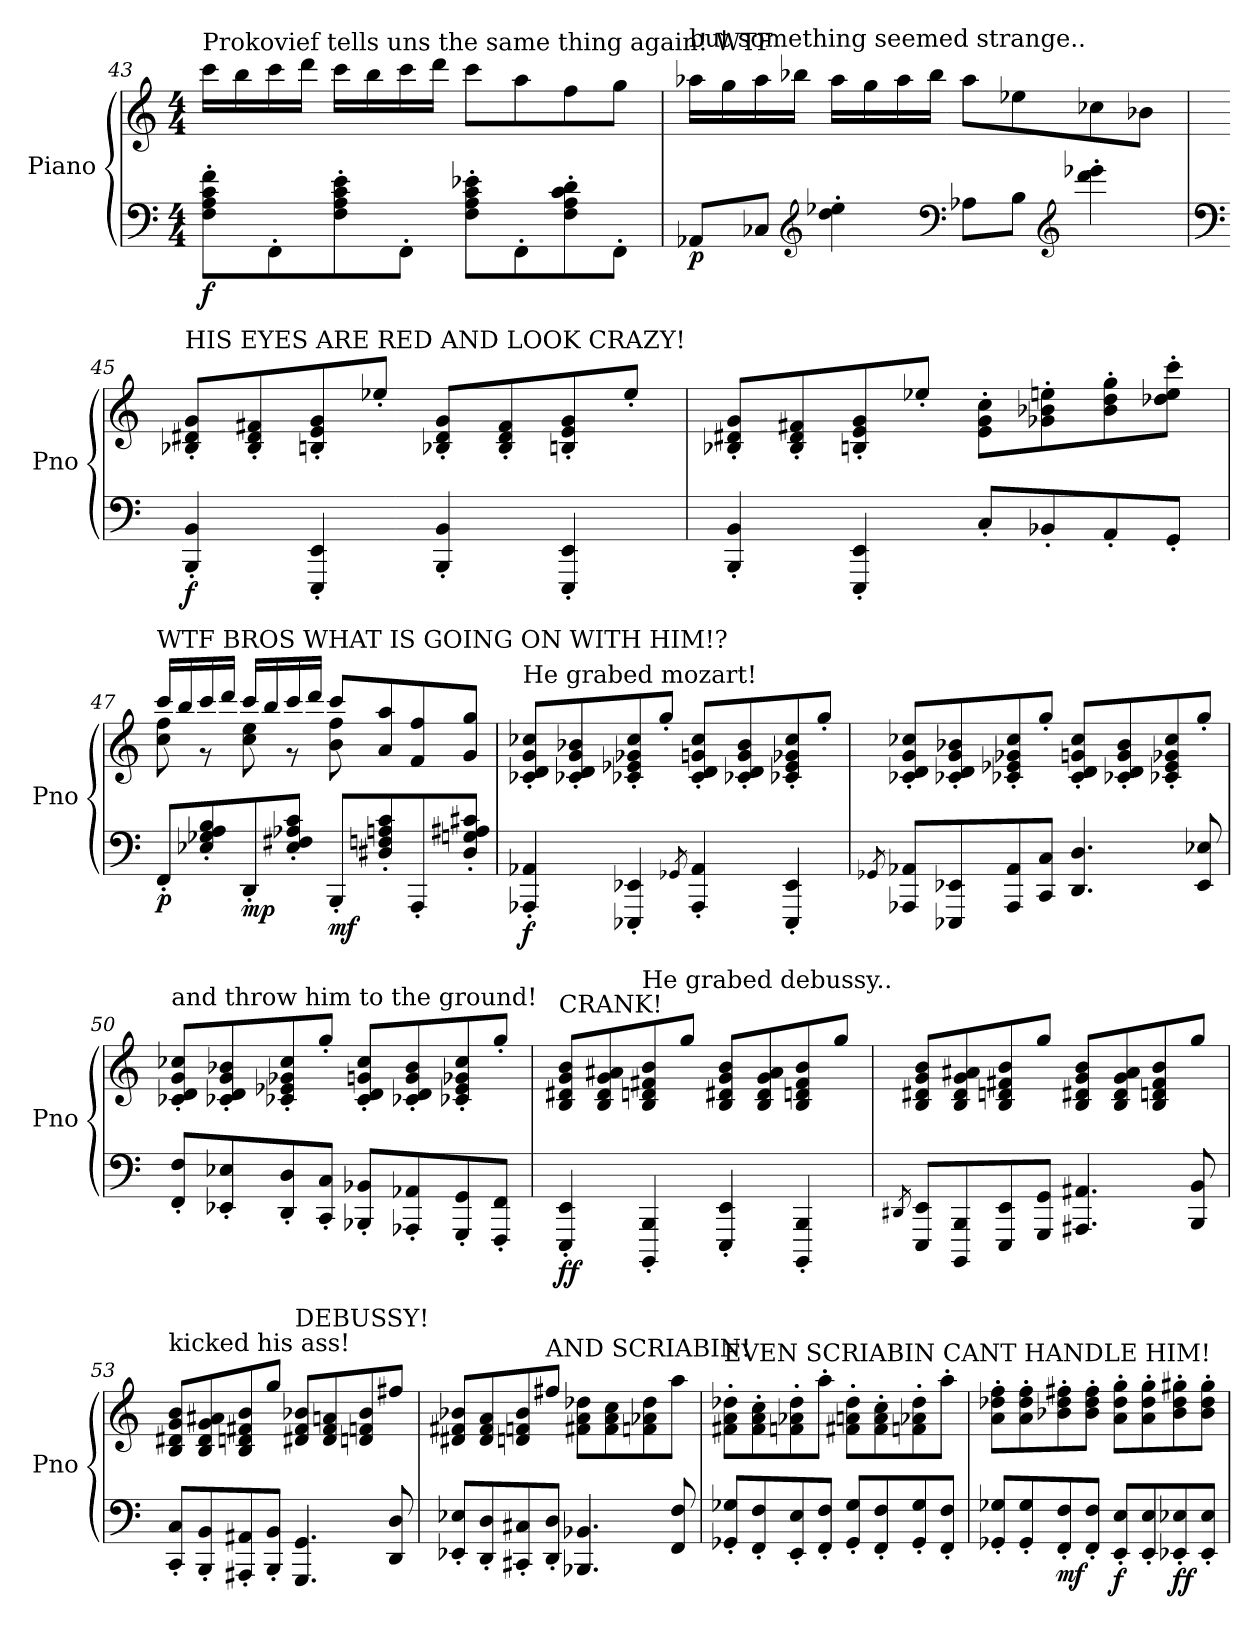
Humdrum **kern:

**kern	**kern	**dynam
*part1	*part1	*part1
*staff2	*staff1	*staff1/2
*I"Piano	*	*
*I'Pno	*	*
*clefF4	*clefG2	*
*k[]	*k[]	*
*M4/4	*M4/4	*
=43	=43	=43
!	!LO:TX:a:t=Prokovief tells uns the same thing again! WTF	!
!	!	!LO:DY:b=2
8F\' 8A\' 8c\' 8f\'L	16ccc\LL	f
.	16bb\	.
8FF'\	16ccc\	.
.	16ddd\JJ	.
8F\' 8A\' 8c\' 8e\'	16ccc\LL	.
.	16bb\	.
8FF'\J	16ccc\	.
.	16ddd\JJ	.
8F\' 8A\' 8c\' 8e-X\'L	8ccc\L	.
8FF'\	8aa\	.
8F\' 8A\' 8c\' 8d\'	8ff\	.
8FF'\J	8gg\J	.
!!LO:LB:g=z
=44	=44	=44
!	!LO:TX:a:t=but something seemed strange..	!
!	!	!LO:DY:b=2
8AA-X/L	16aa-X\LL	p
.	16gg\	.
8C-X/J	16aa-\	.
.	16bb-X\JJ	.
*clefG2	*	*
4dd\' 4ee-X\'	16aa-\LL	.
.	16gg\	.
.	16aa-\	.
.	16bb-\JJ	.
*clefF4	*	*
8A-X\L	8aa-\L	.
8B\J	8ee-X\	.
*clefG2	*	*
4ddd\' 4eee-X\'	8cc-X\	.
.	8b-X\J	.
=45	=45	=45
*clefF4	*	*
!	!LO:TX:a:t=HIS EYES ARE RED AND LOOK CRAZY!	!
!	!	!LO:DY:b=2
4BBB/' 4BB/'	8B-X/' 8d#X/' 8g/'L	f
.	8B-/' 8d#/' 8f#X/'	.
4EEE/' 4EE/'	8Bn/' 8e/' 8g/'	.
.	8ee-X'/J	.
4BBB/' 4BB/'	8B-X/' 8d#/' 8g/'L	.
.	8B-/' 8d#/' 8f#/'	.
4EEE/' 4EE/'	8Bn/' 8e/' 8g/'	.
.	8ee-'/J	.
=46	=46	=46
4BBB/' 4BB/'	8B-X/' 8d#X/' 8g/'L	.
.	8B-/' 8d#/' 8f#X/'	.
4EEE/' 4EE/'	8Bn/' 8e/' 8g/'	.
.	8ee-X'/J	.
8C'/L	8e\' 8g\' 8cc\'L	.
8BB-X'/	8g-X\' 8b-X\' 8een\'	.
8AA'/	8b-\' 8dd\' 8gg\'	.
8GG'/J	8dd-X\' 8ee\' 8ccc\'J	.
!!LO:LB:g=z
=47	=47	=47
*	*^	*
!	!LO:TX:a:t=WTF BROS WHAT IS GOING ON WITH HIM!?	!	!
!	!	!	!LO:DY:b=2
8FF'/L	16ccc/LL	8cc\ 8ff\	p
.	16bb/	.	.
8E-X/' 8G-X/' 8A/' 8B/'	16ccc/	8r	.
.	16ddd/JJ	.	.
!	!	!	!LO:DY:b=2
8DD'/	16ccc/LL	8cc\ 8ee\	mp
.	16bb/	.	.
8E-/' 8F#X/' 8A-X/' 8c/'J	16ccc/	8r	.
.	16ddd/JJ	.	.
!	!	!	!LO:DY:b=2
8BBB'/L	8ccc/L	8b\ 8ff\	mf
8D#X/' 8Fn/' 8An/' 8c/'	8a/ 8aa/	8ryy	.
8AAA'/	8f/ 8ff/	4ryy	.
8D#/' 8Gn/' 8A#X/' 8c#X/'J	8g/ 8gg/J	.	.
*	*v	*v	*
=48	=48	=48
!	!LO:TX:a:t=He grabed mozart!	!
!	!	!LO:DY:b=2
4AAA-X/' 4AA-X/'	8c-X/' 8d/' 8g/' 8cc-X/'L	f
.	8c-X/' 8d/' 8g/' 8b-X/'	.
4EEE-X/' 4EE-X/'	8c-X/' 8e-X/' 8g-X/' 8cc-/'	.
.	8gg'/J	.
8qGG-X/	.	.
4AAA-/' 4AA-/'	8c-/' 8d/' 8gn/' 8cc-/'L	.
.	8c-X/' 8d/' 8g/' 8b-/'	.
4EEE-/' 4EE-/'	8c-X/' 8e-/' 8g-X/' 8cc-/'	.
.	8gg'/J	.
!!LO:LB:g=z
=49	=49	=49
8qGG-X/	.	.
8AAA-X/ 8AA-X/L	8c-X/' 8d/' 8g/' 8cc-X/'L	.
8EEE-X/ 8EE-X/	8c-X/' 8d/' 8g/' 8b-X/'	.
8AAA-/ 8AA-/	8c-X/' 8e-X/' 8g-X/' 8cc-/'	.
8CC/ 8C/J	8gg'/J	.
4.DD/ 4.D/	8c-/' 8d/' 8gn/' 8cc-/'L	.
.	8c-X/' 8d/' 8g/' 8b-/'	.
.	8c-X/' 8e-/' 8g-X/' 8cc-/'	.
8EE-/ 8E-X/	8gg'/J	.
=50	=50	=50
!	!LO:TX:a:t=and throw him to the ground!	!
8FF/' 8F/'L	8c-X/' 8d/' 8g/' 8cc-X/'L	.
8EE-X/' 8E-X/'	8c-X/' 8d/' 8g/' 8b-X/'	.
8DD/' 8D/'	8c-X/' 8e-X/' 8g-X/' 8cc-/'	.
8CC/' 8C/'J	8gg'/J	.
8BBB-X/' 8BB-X/'L	8c-/' 8d/' 8gn/' 8cc-/'L	.
8AAA-X/' 8AA-X/'	8c-X/' 8d/' 8g/' 8b-/'	.
8GGG/' 8GG/'	8c-X/' 8e-/' 8g-X/' 8cc-/'	.
8FFF/' 8FF/'J	8gg'/J	.
=51	=51	=51
!	!LO:TX:a:t=CRANK!	!
!	!	!LO:DY:b=2
4EEE/' 4EE/'	8B/ 8d#X/ 8g/ 8b/L	ff
.	8B/ 8d#/ 8g/ 8a#X/	.
!	!LO:TX:a:t=He grabed debussy..	!
4BBBB/' 4BBB/'	8B/ 8dn/ 8f#X/ 8b/	.
.	8gg/J	.
4EEE/' 4EE/'	8B/ 8d#X/ 8g/ 8b/L	.
.	8B/ 8d#/ 8g/ 8a#/	.
4BBBB/' 4BBB/'	8B/ 8dn/ 8f#/ 8b/	.
.	8gg/J	.
!!LO:LB:g=z
=52	=52	=52
8qDD#X/	.	.
8EEE/ 8EE/L	8B/ 8d#X/ 8g/ 8b/L	.
8BBBB/ 8BBB/	8B/ 8d#/ 8g/ 8a#X/	.
8EEE/ 8EE/	8B/ 8dn/ 8f#X/ 8b/	.
8GGG/ 8GG/J	8gg/J	.
4.AAA#X/ 4.AA#X/	8B/ 8d#X/ 8g/ 8b/L	.
.	8B/ 8d#/ 8g/ 8a#/	.
.	8B/ 8dn/ 8f#/ 8b/	.
8BBB/ 8BB/	8gg/J	.
=53	=53	=53
!	!LO:TX:a:t=kicked his ass!	!
8CC/' 8C/'L	8B/ 8d#X/ 8g/ 8b/L	.
8BBB/' 8BB/'	8B/ 8d#/ 8g/ 8a#X/	.
8AAA#X/' 8AA#X/'	8B/ 8dn/ 8f#X/ 8b/	.
8BBB/' 8BB/'J	8gg/J	.
!	!LO:TX:a:t=DEBUSSY!	!
4.GGG/ 4.GG/	8d#X/ 8f#/ 8b-X/L	.
.	8d#/ 8f#/ 8an/	.
.	8dn/ 8fn/ 8b-/	.
8DD/ 8D/	8ff#X/J	.
=54	=54	=54
8EE-X/' 8E-X/'L	8d#X/ 8f#X/ 8b-X/L	.
8DD/' 8D/'	8d#/ 8f#/ 8a/	.
8CC#X/' 8C#X/'	8dn/ 8fn/ 8b-/	.
!	!LO:TX:a:t=AND SCRIABIN!	!
8DD/' 8D/'J	8ff#X/J	.
4.BBB-X/ 4.BB-X/	8f#X\ 8a\ 8dd-X\L	.
.	8f#\ 8a\ 8cc\	.
.	8fn\ 8a-X\ 8dd-\	.
8FF/ 8F/	8aa\J	.
!!LO:PB:g=z
=55	=55	=55
!	!LO:TX:a:t=EVEN SCRIABIN CANT HANDLE HIM!	!
8GG-X/' 8G-X/'L	8f#X\' 8a\' 8dd-X\'L	.
8FF/' 8F/'	8f#\' 8a\' 8cc\'	.
8EE/' 8E/'	8fn\' 8a-X\' 8dd-\'	.
8FF/' 8F/'J	8aa'\J	.
8GG-/' 8G-/'L	8f#X\' 8an\' 8dd-\'L	.
8FF/' 8F/'	8f#\' 8a\' 8cc\'	.
8GG-/' 8G-/'	8fn\' 8a-X\' 8dd-\'	.
8FF/' 8F/'J	8aa'\J	.
=56	=56	=56
8GG-X/' 8G-X/'L	8a\' 8dd-X\' 8ff\'L	.
8GG-/' 8G-/'	8a\' 8dd-\' 8ff\'	.
!	!	!LO:DY:b=2
8FF/' 8F/'	8b-X\' 8dd-\' 8ff#X\'	mf
8FF/' 8F/'J	8b-\' 8dd-\' 8ff#\'J	.
!	!	!LO:DY:b=2
8EE/' 8E/'L	8a\' 8dd-\' 8gg\'L	f
8EE/' 8E/'	8a\' 8dd-\' 8gg\'	.
!	!	!LO:DY:b=2
8EE-X/' 8E-X/'	8b-\' 8dd-\' 8gg#X\'	ff
8EE-/' 8E-/'J	8b-\' 8dd-\' 8gg#\'J	.
=	=	=
*-	*-	*-
